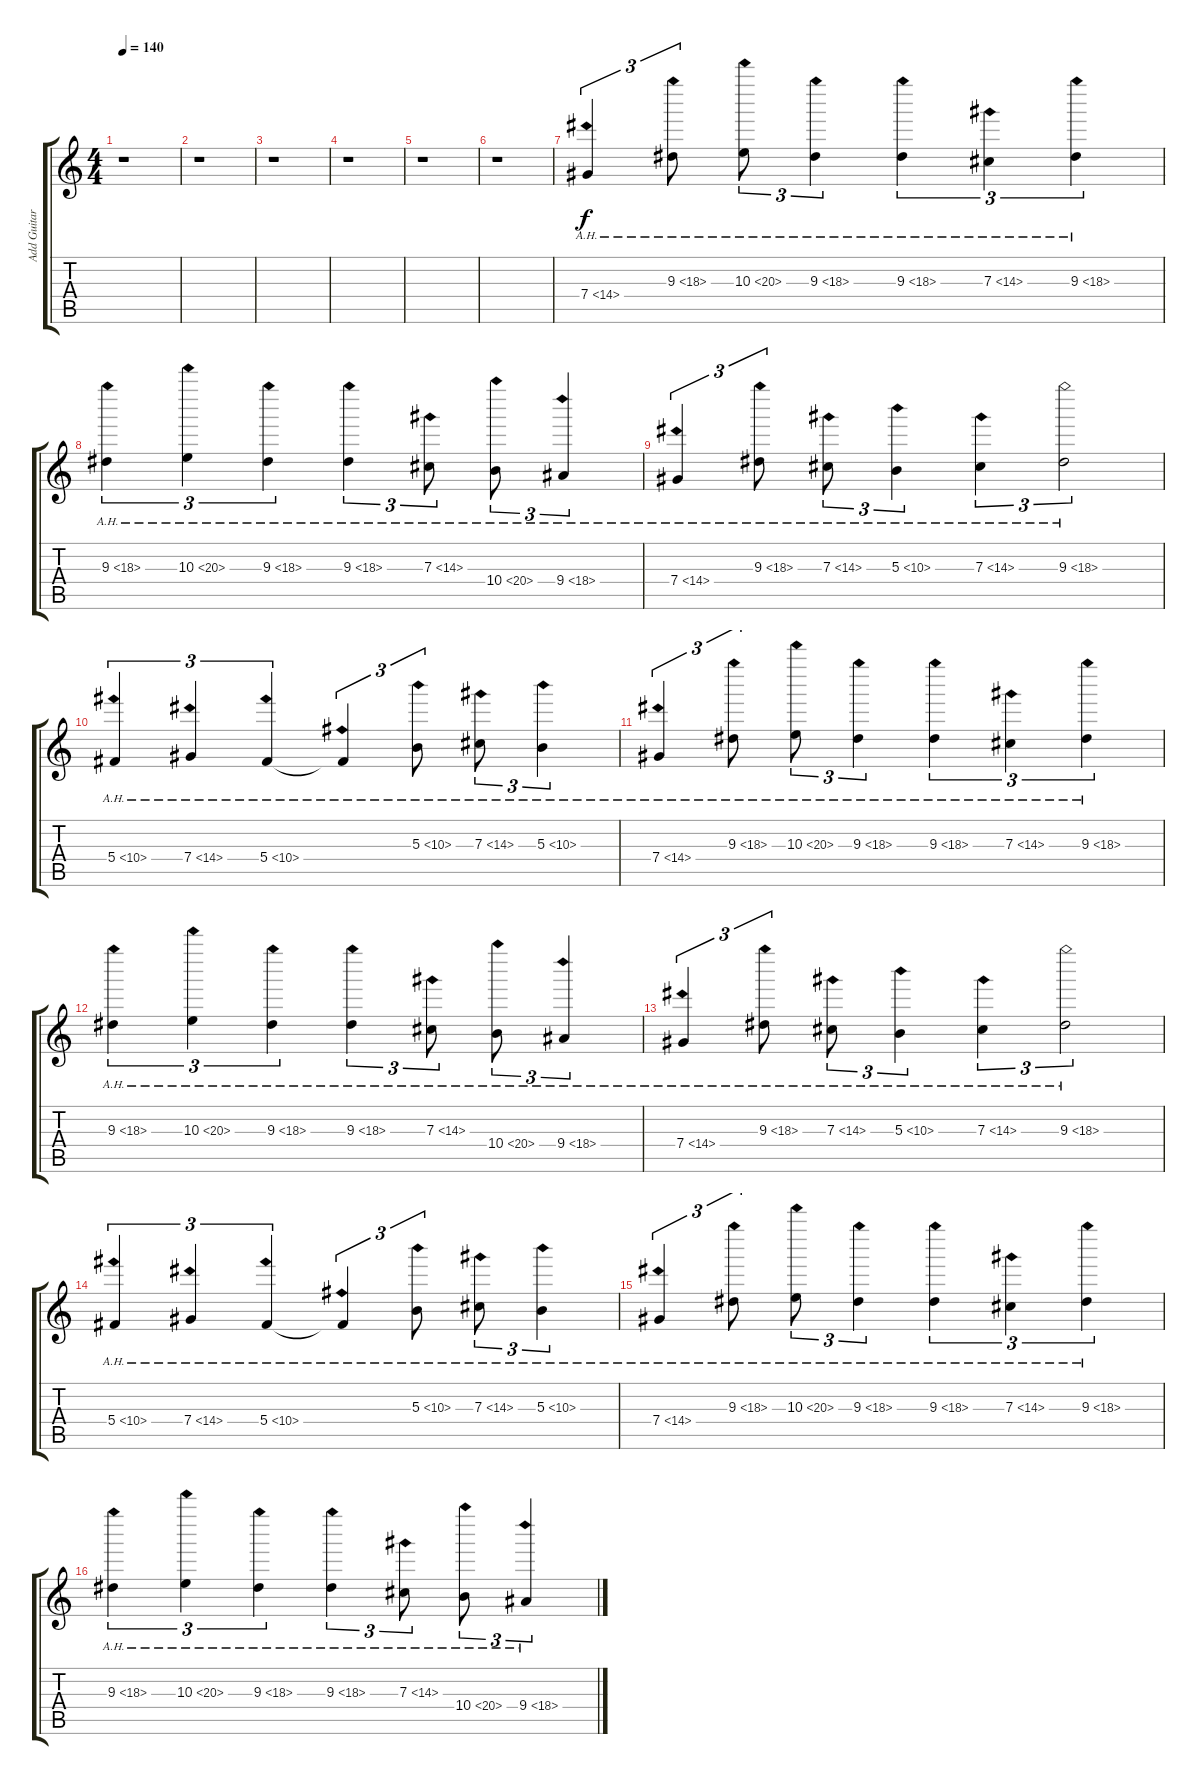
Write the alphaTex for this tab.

\track ("Add Guitar" "Add Guitar") {instrument distortionguitar}
\staff {score tabs}
\tuning (Eb4 Bb3 Gb3 Db3 Ab2 Eb2) {hide}
\ts (4 4)
\tempo 140
\clef g2
\ks c
r.1{dy f} |
r.1 |
r.1 |
r.1 |
r.1 |
r.1 |
7.4{ah 7}.4{tu (3 2)} 9.3{ah 9}.8{tu (3 2)} 10.3{ah 10}.8{tu (3 2)} 9.3{ah 9}.4{tu (3 2)} 9.3{ah 9}.4{tu (3 2)} 7.3{ah 7}.4{tu (3 2)} 9.3{ah 9}.4{tu (3 2)} |
9.3{ah 9}.4{tu (3 2)} 10.3{ah 10}.4{tu (3 2)} 9.3{ah 9}.4{tu (3 2)} 9.3{ah 9}.4{tu (3 2)} 7.3{ah 7}.8{tu (3 2)} 10.4{ah 10}.8{tu (3 2)} 9.4{ah 9}.4{tu (3 2)} |
7.4{ah 7}.4{tu (3 2)} 9.3{ah 9}.8{tu (3 2)} 7.3{ah 7}.8{tu (3 2)} 5.3{ah 5}.4{tu (3 2)} 7.3{ah 7}.4{tu (3 2)} 9.3{ah 9}.2{tu (3 2)} |
5.4{ah 5}.4{tu (3 2)} 7.4{ah 7}.4{tu (3 2)} 5.4{ah 5}.4{tu (3 2)} 5.4{ah 12 t}.4{tu (3 2)} 5.3{ah 5}.8{tu (3 2)} 7.3{ah 7}.8{tu (3 2)} 5.3{ah 5}.4{tu (3 2)} |
7.4{ah 7}.4{tu (3 2)} 9.3{ah 9}.8{tu (3 2)} 10.3{ah 10}.8{tu (3 2)} 9.3{ah 9}.4{tu (3 2)} 9.3{ah 9}.4{tu (3 2)} 7.3{ah 7}.4{tu (3 2)} 9.3{ah 9}.4{tu (3 2)} |
9.3{ah 9}.4{tu (3 2)} 10.3{ah 10}.4{tu (3 2)} 9.3{ah 9}.4{tu (3 2)} 9.3{ah 9}.4{tu (3 2)} 7.3{ah 7}.8{tu (3 2)} 10.4{ah 10}.8{tu (3 2)} 9.4{ah 9}.4{tu (3 2)} |
7.4{ah 7}.4{tu (3 2)} 9.3{ah 9}.8{tu (3 2)} 7.3{ah 7}.8{tu (3 2)} 5.3{ah 5}.4{tu (3 2)} 7.3{ah 7}.4{tu (3 2)} 9.3{ah 9}.2{tu (3 2)} |
5.4{ah 5}.4{tu (3 2)} 7.4{ah 7}.4{tu (3 2)} 5.4{ah 5}.4{tu (3 2)} 5.4{ah 12 t}.4{tu (3 2)} 5.3{ah 5}.8{tu (3 2)} 7.3{ah 7}.8{tu (3 2)} 5.3{ah 5}.4{tu (3 2)} |
7.4{ah 7}.4{tu (3 2)} 9.3{ah 9}.8{tu (3 2)} 10.3{ah 10}.8{tu (3 2)} 9.3{ah 9}.4{tu (3 2)} 9.3{ah 9}.4{tu (3 2)} 7.3{ah 7}.4{tu (3 2)} 9.3{ah 9}.4{tu (3 2)} |
9.3{ah 9}.4{tu (3 2)} 10.3{ah 10}.4{tu (3 2)} 9.3{ah 9}.4{tu (3 2)} 9.3{ah 9}.4{tu (3 2)} 7.3{ah 7}.8{tu (3 2)} 10.4{ah 10}.8{tu (3 2)} 9.4{ah 9}.4{tu (3 2)}
